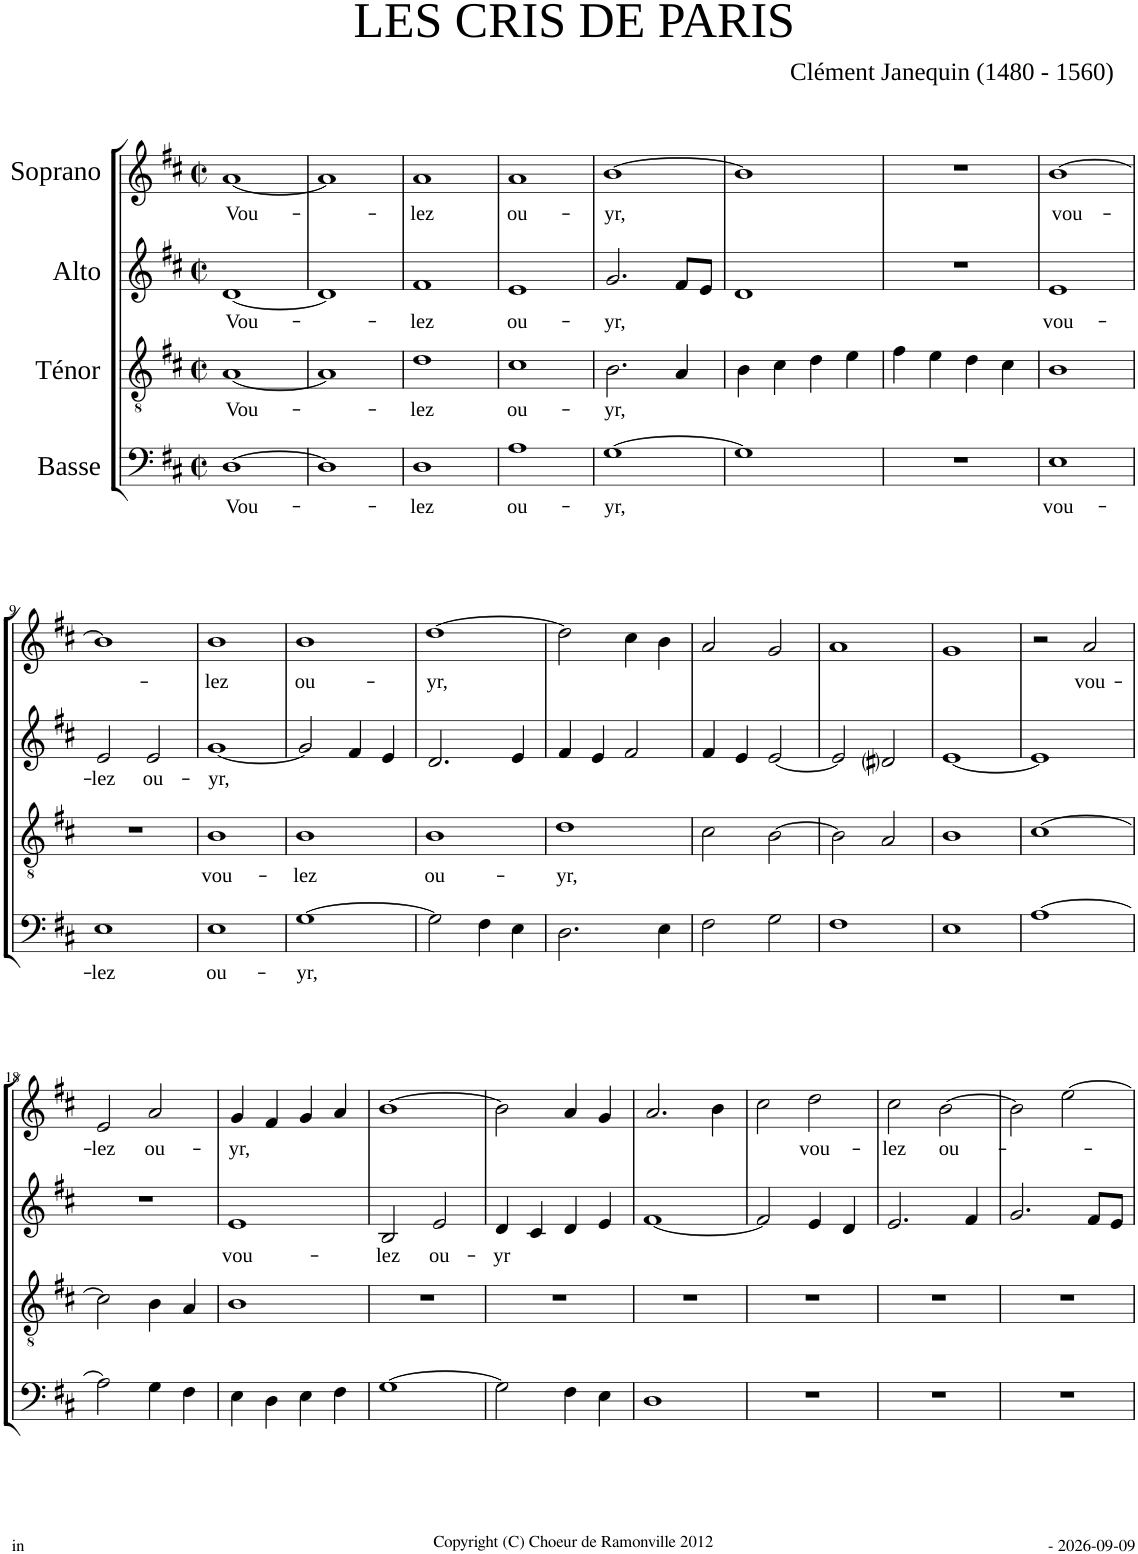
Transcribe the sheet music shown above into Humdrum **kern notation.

**kern	**text	**kern	**text	**kern	**text	**kern	**text
*part4	*part4	*part3	*part3	*part2	*part2	*part1	*part1
*staff4	*staff4	*staff3	*staff3	*staff2	*staff2	*staff1	*staff1
*I"Basse	*	*I"Ténor	*	*I"Alto	*	*I"Soprano	*
*I'B	*	*I'T	*	*	*	*I'S	*
*clefF4	*	*clefGv2	*	*clefG2	*	*clefG2	*
*k[f#c#]	*	*k[f#c#]	*	*k[f#c#]	*	*k[f#c#]	*
*M4/4	*	*M4/4	*	*M4/4	*	*M4/4	*
*met(c|)	*	*met(c|)	*	*met(c|)	*	*met(c|)	*
=1	=1	=1	=1	=1	=1	=1	=1
!	!LO:LY:b	!	!LO:LY:b	!	!LO:LY:b	!	!LO:LY:b
[1D	Vou-	[1A	Vou-	[1d	Vou-	[1a	Vou-
=2	=2	=2	=2	=2	=2	=2	=2
1D]	.	1A]	.	1d]	.	1a]	.
=3	=3	=3	=3	=3	=3	=3	=3
!	!LO:LY:b	!	!LO:LY:b	!	!LO:LY:b	!	!LO:LY:b
1D	-lez	1d	-lez	1f#	-lez	1a	-lez
=4	=4	=4	=4	=4	=4	=4	=4
!	!LO:LY:b	!	!LO:LY:b	!	!LO:LY:b	!	!LO:LY:b
1A	ou-	1c#	ou-	1e	ou-	1a	ou-
=5	=5	=5	=5	=5	=5	=5	=5
!	!LO:LY:b	!	!LO:LY:b	!	!LO:LY:b	!	!LO:LY:b
[1G	-yr,	2.B\	-yr,	2.g/	-yr,	[1b	-yr,
.	.	4A/	.	8f#/L	.	.	.
.	.	.	.	8e/J	.	.	.
=6	=6	=6	=6	=6	=6	=6	=6
1G]	.	4B\	.	1d	.	1b]	.
.	.	4c#\	.	.	.	.	.
.	.	4d\	.	.	.	.	.
.	.	4e\	.	.	.	.	.
=7	=7	=7	=7	=7	=7	=7	=7
1r	.	4f#\	.	1r	.	1r	.
.	.	4e\	.	.	.	.	.
.	.	4d\	.	.	.	.	.
.	.	4c#\	.	.	.	.	.
=8	=8	=8	=8	=8	=8	=8	=8
!	!LO:LY:b	!	!	!	!LO:LY:b	!	!LO:LY:b
1E	vou-	1B	.	1e	vou-	[1b	vou-
!!LO:LB:g=z
=9	=9	=9	=9	=9	=9	=9	=9
!	!LO:LY:b	!	!	!	!LO:LY:b	!	!
1E	-lez	1r	.	2e/	-lez	1b]	.
!	!	!	!	!	!LO:LY:b	!	!
.	.	.	.	2e/	ou-	.	.
=10	=10	=10	=10	=10	=10	=10	=10
!	!LO:LY:b	!	!LO:LY:b	!	!LO:LY:b	!	!LO:LY:b
1E	ou-	1B	vou-	[1g	-yr,	1b	-lez
=11	=11	=11	=11	=11	=11	=11	=11
!	!LO:LY:b	!	!LO:LY:b	!	!	!	!LO:LY:b
[1G	-yr,	1B	-lez	2g/]	.	1b	ou-
.	.	.	.	4f#/	.	.	.
.	.	.	.	4e/	.	.	.
=12	=12	=12	=12	=12	=12	=12	=12
!	!	!	!LO:LY:b	!	!	!	!LO:LY:b
2G\]	.	1B	ou-	2.d/	.	[1dd	-yr,
4F#\	.	.	.	.	.	.	.
4E\	.	.	.	4e/	.	.	.
=13	=13	=13	=13	=13	=13	=13	=13
!	!	!	!LO:LY:b	!	!	!	!
2.D\	.	1d	-yr,	4f#/	.	2dd\]	.
.	.	.	.	4e/	.	.	.
.	.	.	.	2f#/	.	4cc#\	.
4E\	.	.	.	.	.	4b\	.
=14	=14	=14	=14	=14	=14	=14	=14
2F#\	.	2c#\	.	4f#/	.	2a/	.
.	.	.	.	4e/	.	.	.
2G\	.	[2B\	.	[2e/	.	2g/	.
=15	=15	=15	=15	=15	=15	=15	=15
1F#	.	2B\]	.	2e/]	.	1a	.
.	.	2A/	.	2d#i/	.	.	.
=16	=16	=16	=16	=16	=16	=16	=16
1E	.	1B	.	[1e	.	1g	.
=17	=17	=17	=17	=17	=17	=17	=17
[1A	.	[1c#	.	1e]	.	2r	.
!	!	!	!	!	!	!	!LO:LY:b
.	.	.	.	.	.	2a/	vou-
!!LO:LB:g=z
=18	=18	=18	=18	=18	=18	=18	=18
!	!	!	!	!	!	!	!LO:LY:b
2A\]	.	2c#\]	.	1r	.	2e/	-lez
!	!	!	!	!	!	!	!LO:LY:b
4G\	.	4B\	.	.	.	2a/	ou-
4F#\	.	4A/	.	.	.	.	.
=19	=19	=19	=19	=19	=19	=19	=19
!	!	!	!	!	!LO:LY:b	!	!LO:LY:b
4E\	.	1B	.	1e	vou-	4g/	-yr,
4D\	.	.	.	.	.	4f#/	.
4E\	.	.	.	.	.	4g/	.
4F#\	.	.	.	.	.	4a/	.
=20	=20	=20	=20	=20	=20	=20	=20
!	!	!	!	!	!LO:LY:b	!	!
[1G	.	1r	.	2B/	-lez	[1b	.
!	!	!	!	!	!LO:LY:b	!	!
.	.	.	.	2e/	ou-	.	.
=21	=21	=21	=21	=21	=21	=21	=21
!	!	!	!	!	!LO:LY:b	!	!
2G\]	.	1r	.	4d/	-yr	2b\]	.
.	.	.	.	4c#/	.	.	.
4F#\	.	.	.	4d/	.	4a/	.
4E\	.	.	.	4e/	.	4g/	.
=22	=22	=22	=22	=22	=22	=22	=22
1D	.	1r	.	[1f#	.	2.a/	.
.	.	.	.	.	.	4b\	.
=23	=23	=23	=23	=23	=23	=23	=23
1r	.	1r	.	2f#/]	.	2cc#\	.
!	!	!	!	!	!	!	!LO:LY:b
.	.	.	.	4e/	.	2dd\	vou-
.	.	.	.	4d/	.	.	.
=24	=24	=24	=24	=24	=24	=24	=24
!	!	!	!	!	!	!	!LO:LY:b
1r	.	1r	.	2.e/	.	2cc#\	-lez
!	!	!	!	!	!	!	!LO:LY:b
.	.	.	.	.	.	[2b\	ou-
.	.	.	.	4f#/	.	.	.
=25	=25	=25	=25	=25	=25	=25	=25
1r	.	1r	.	2.g/	.	2b\]	.
.	.	.	.	.	.	[2ee\	.
.	.	.	.	8f#/L	.	.	.
.	.	.	.	8e/J	.	.	.
=	=	=	=	=	=	=	=
*-	*-	*-	*-	*-	*-	*-	*-
